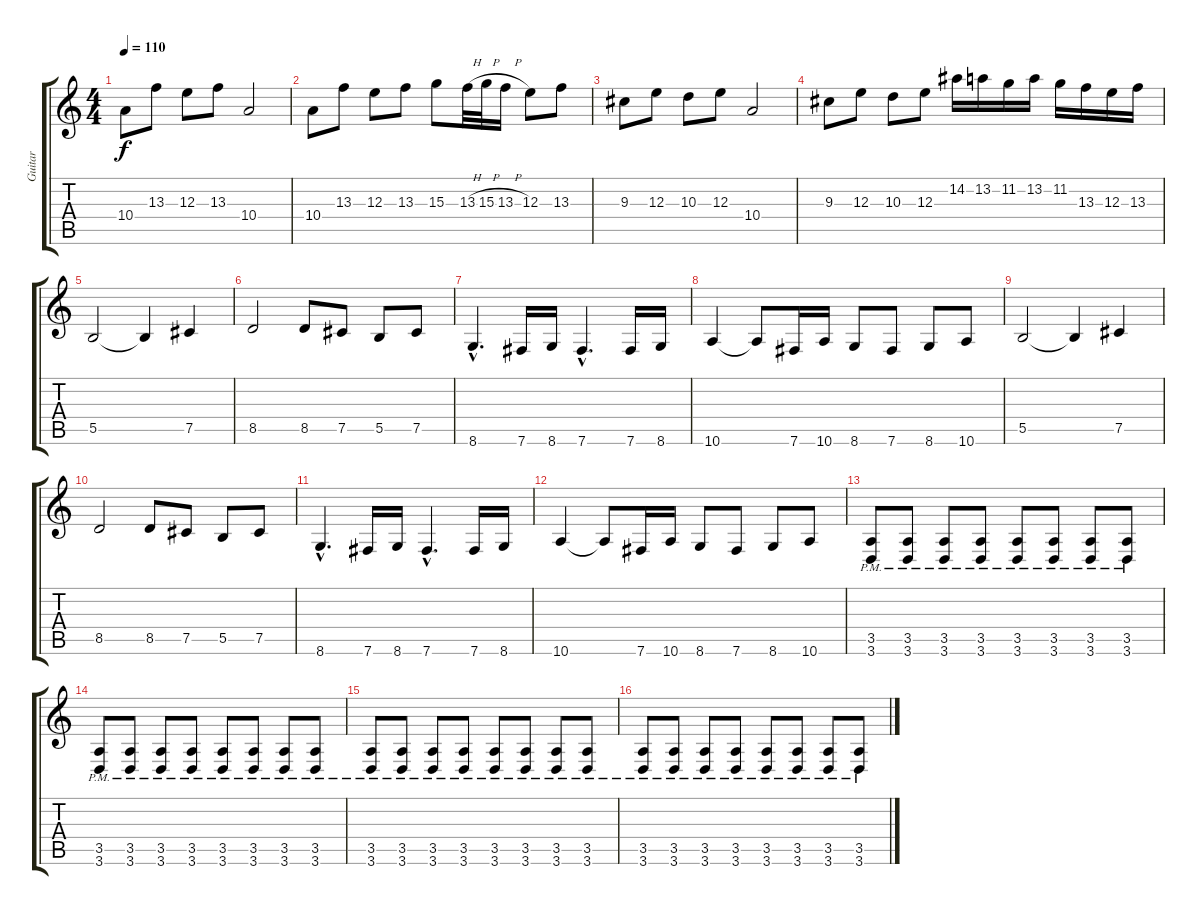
\track ("Guitar" "Guitar") {instrument distortionguitar}
\staff {score tabs}
\tuning (Db4 Ab3 E3 B2 Gb2 B1) {hide}
\ts (4 4)
\tempo 110
\clef g2
\ks c
10.4.8{dy f} 13.3.8 12.3.8 13.3.8 10.4.2 |
10.4.8 13.3.8 12.3.8 13.3.8 15.3.8 13.3{h}.32 15.3{h}.32 13.3{h}.16 12.3.8 13.3.8 |
9.3.8 12.3.8 10.3.8 12.3.8 10.4.2 |
9.3.8 12.3.8 10.3.8 12.3.8 14.2.16 13.2.16 11.2.16 13.2.16 11.2.16 13.3.16 12.3.16 13.3.16 |
5.5.2 5.5{t}.4 7.5.4 |
8.5.2 8.5.8 7.5.8 5.5.8 7.5.8 |
8.6{hac}.4{d} 7.6.16 8.6.16 7.6{hac}.4{d} 7.6.16 8.6.16 |
10.6.4 10.6{t}.8 7.6.16 10.6.16 8.6.8 7.6.8 8.6.8 10.6.8 |
5.5.2 5.5{t}.4 7.5.4 |
8.5.2 8.5.8 7.5.8 5.5.8 7.5.8 |
8.6{hac}.4{d} 7.6.16 8.6.16 7.6{hac}.4{d} 7.6.16 8.6.16 |
10.6.4 10.6{t}.8 7.6.16 10.6.16 8.6.8 7.6.8 8.6.8 10.6.8 |
(3.5{pm} 3.6{pm}).8 (3.5{pm} 3.6{pm}).8 (3.5{pm} 3.6{pm}).8 (3.5{pm} 3.6{pm}).8 (3.5{pm} 3.6{pm}).8 (3.5{pm} 3.6{pm}).8 (3.5{pm} 3.6{pm}).8 (3.5{pm} 3.6{pm}).8 |
(3.5{pm} 3.6{pm}).8 (3.5{pm} 3.6{pm}).8 (3.5{pm} 3.6{pm}).8 (3.5{pm} 3.6{pm}).8 (3.5{pm} 3.6{pm}).8 (3.5{pm} 3.6{pm}).8 (3.5{pm} 3.6{pm}).8 (3.5{pm} 3.6{pm}).8 |
(3.5{pm} 3.6{pm}).8 (3.5{pm} 3.6{pm}).8 (3.5{pm} 3.6{pm}).8 (3.5{pm} 3.6{pm}).8 (3.5{pm} 3.6{pm}).8 (3.5{pm} 3.6{pm}).8 (3.5{pm} 3.6{pm}).8 (3.5{pm} 3.6{pm}).8 |
(3.5{pm} 3.6{pm}).8 (3.5{pm} 3.6{pm}).8 (3.5{pm} 3.6{pm}).8 (3.5{pm} 3.6{pm}).8 (3.5{pm} 3.6{pm}).8 (3.5{pm} 3.6{pm}).8 (3.5{pm} 3.6{pm}).8 (3.5{pm} 3.6{pm}).8
